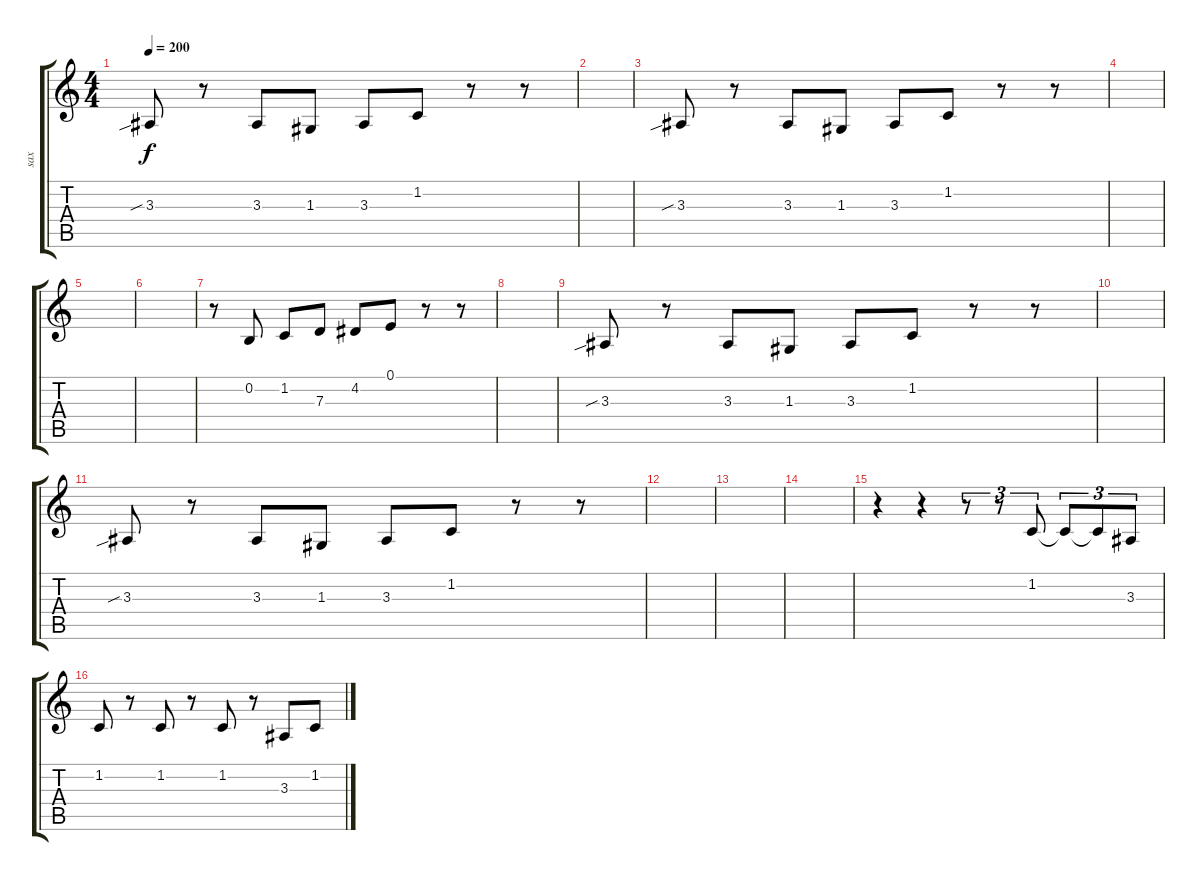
\track ("sax" "sax") {instrument tenorsax}
\staff {score tabs}
\tuning (E4 B3 G3 D3 A2 E2) {hide}
\ts (4 4)
\tempo 200
\clef g2
\ks c
3.3{sib}.8{dy f} r.8 3.3.8 1.3.8 3.3.8 1.2.8 r.8 r.8 |
|
3.3{sib}.8 r.8 3.3.8 1.3.8 3.3.8 1.2.8 r.8 r.8 |
|
|
|
r.8 0.2.8 1.2.8 7.3.8 4.2.8 0.1.8 r.8 r.8 |
|
3.3{sib}.8 r.8 3.3.8 1.3.8 3.3.8 1.2.8 r.8 r.8 |
|
3.3{sib}.8 r.8 3.3.8 1.3.8 3.3.8 1.2.8 r.8 r.8 |
|
|
|
r.4 r.4 r.8{tu (3 2)} r.8{tu (3 2)} 1.2.8{tu (3 2)} 1.2{t}.8{tu (3 2)} 1.2{t}.8{tu (3 2)} 3.3.8{tu (3 2)} |
1.2.8 r.8 1.2.8 r.8 1.2.8 r.8 3.3.8 1.2.8
